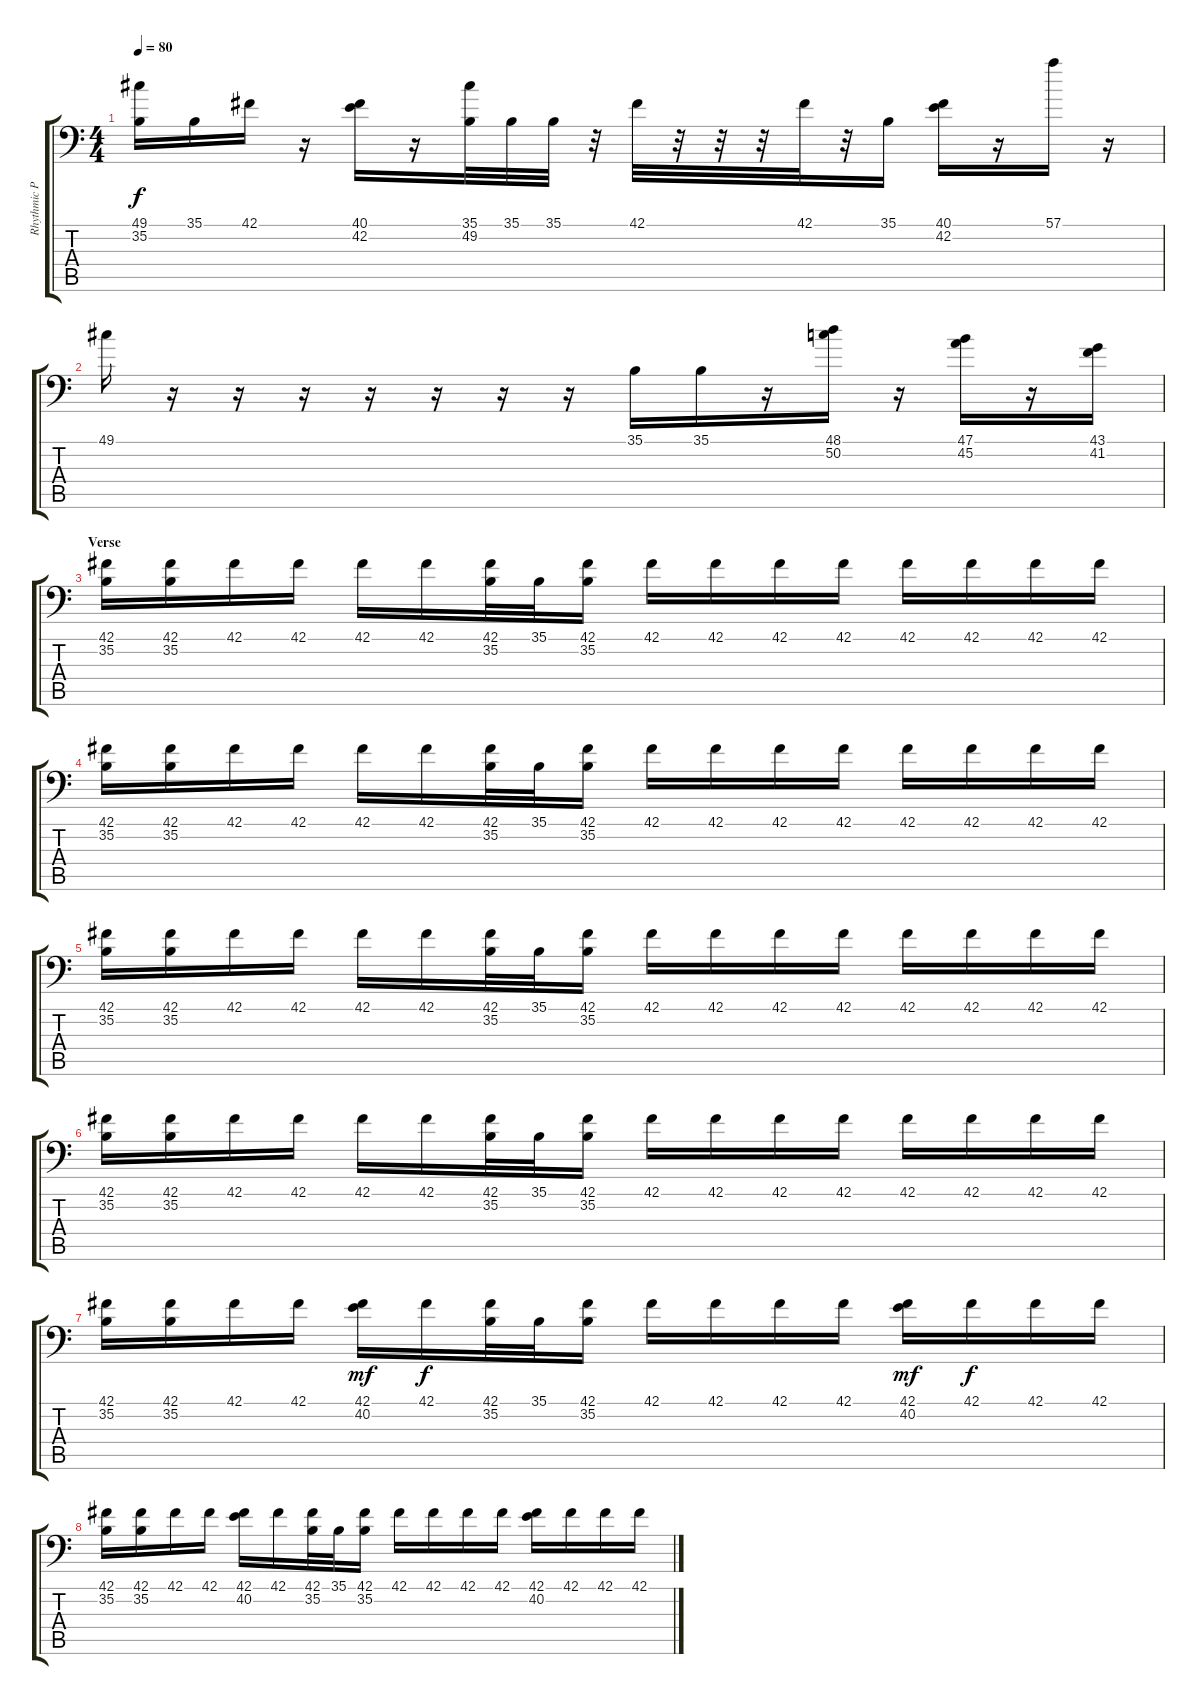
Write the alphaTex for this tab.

\track ("Rhythmic Percussion" "Rhythmic P") {instrument acousticgrandpiano}
\staff {score tabs}
\tuning (C-1 C-1 C-1 C-1 C-1 C-1) {hide}
\ts (4 4)
\tempo 80
\clef f4
\ks c
(49.1 35.2).16{dy f} 35.1.16 42.1.16 r.16 (40.1 42.2).16 r.16 (35.1 49.2).32 35.1.32 35.1.32 r.32 42.1.32 r.32 r.32 r.32 42.1.32 r.32 35.1.16 (40.1 42.2).16 r.16 57.1.16 r.16 |
49.1.16 r.16 r.16 r.16 r.16 r.16 r.16 r.16 35.1.16 35.1.16 r.16 (48.1 50.2).16 r.16 (47.1 45.2).16 r.16 (43.1 41.2).16 |
\section ("" "Verse")
(42.1 35.2).16 (42.1 35.2).16 42.1.16 42.1.16 42.1.16 42.1.16 (42.1 35.2).32 35.1.32 (42.1 35.2).16 42.1.16 42.1.16 42.1.16 42.1.16 42.1.16 42.1.16 42.1.16 42.1.16 |
(42.1 35.2).16 (42.1 35.2).16 42.1.16 42.1.16 42.1.16 42.1.16 (42.1 35.2).32 35.1.32 (42.1 35.2).16 42.1.16 42.1.16 42.1.16 42.1.16 42.1.16 42.1.16 42.1.16 42.1.16 |
(42.1 35.2).16 (42.1 35.2).16 42.1.16 42.1.16 42.1.16 42.1.16 (42.1 35.2).32 35.1.32 (42.1 35.2).16 42.1.16 42.1.16 42.1.16 42.1.16 42.1.16 42.1.16 42.1.16 42.1.16 |
(42.1 35.2).16 (42.1 35.2).16 42.1.16 42.1.16 42.1.16 42.1.16 (42.1 35.2).32 35.1.32 (42.1 35.2).16 42.1.16 42.1.16 42.1.16 42.1.16 42.1.16 42.1.16 42.1.16 42.1.16 |
(42.1 35.2).16 (42.1 35.2).16 42.1.16 42.1.16 (42.1 40.2).16{dy mf} 42.1.16{dy f} (42.1 35.2).32 35.1.32 (42.1 35.2).16 42.1.16 42.1.16 42.1.16 42.1.16 (42.1 40.2).16{dy mf} 42.1.16{dy f} 42.1.16 42.1.16 |
(42.1 35.2).16 (42.1 35.2).16 42.1.16 42.1.16 (42.1 40.2).16 42.1.16 (42.1 35.2).32 35.1.32 (42.1 35.2).16 42.1.16 42.1.16 42.1.16 42.1.16 (42.1 40.2).16 42.1.16 42.1.16 42.1.16
